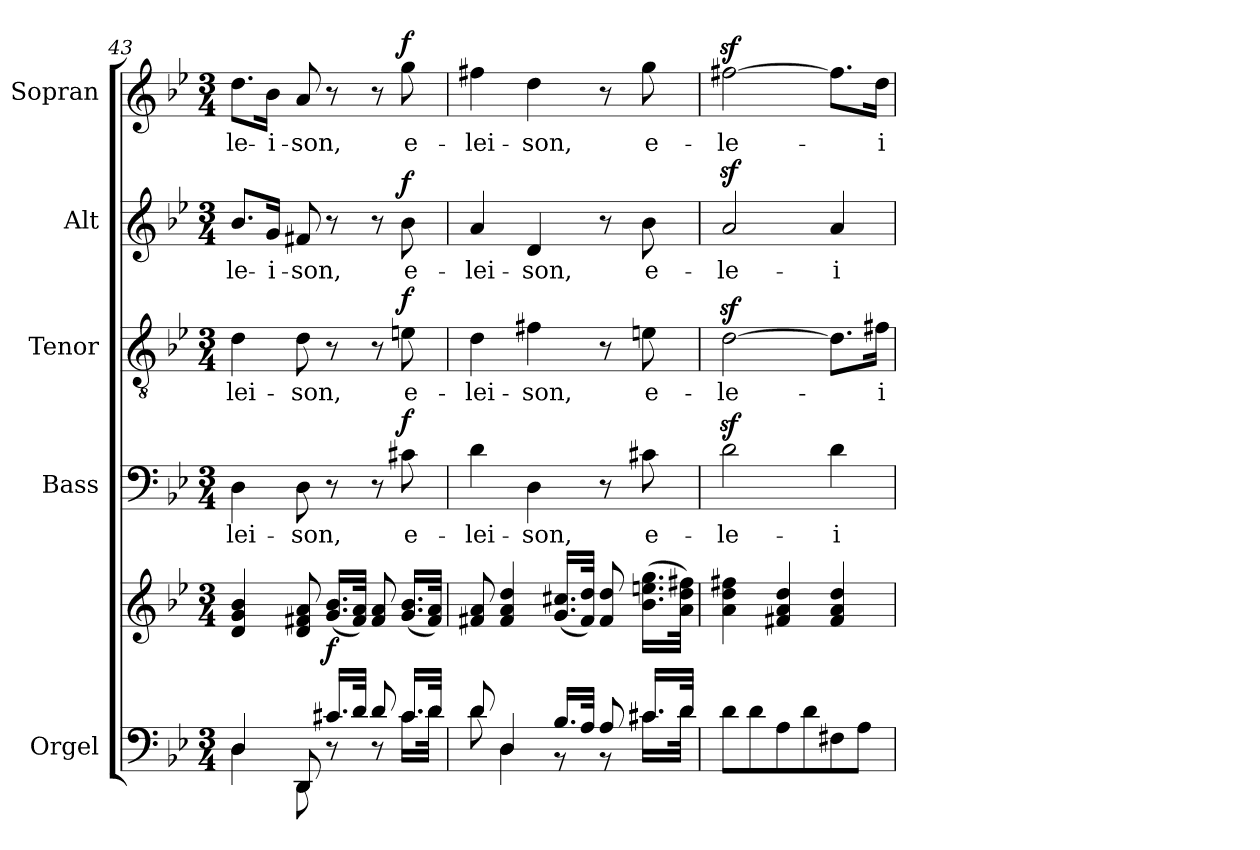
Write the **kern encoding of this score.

**kern	**kern	**dynam	**kern	**text	**dynam	**kern	**text	**dynam	**kern	**text	**dynam	**kern	**text	**dynam
*part5	*part5	*part5	*part4	*part4	*part4	*part3	*part3	*part3	*part2	*part2	*part2	*part1	*part1	*part1
*staff6	*staff5	*staff5/6	*staff4	*staff4	*staff4	*staff3	*staff3	*staff3	*staff2	*staff2	*staff2	*staff1	*staff1	*staff1
*I"Orgel	*	*	*I"Bass	*	*	*I"Tenor	*	*	*I"Alt	*	*	*I"Sopran	*	*
*I'Org.	*	*	*I'B.	*	*	*I'T.	*	*	*I'A.	*	*	*I'S.	*	*
*clefF4	*clefG2	*	*clefF4	*	*	*clefGv2	*	*	*clefG2	*	*	*clefG2	*	*
*k[b-e-]	*k[b-e-]	*	*k[b-e-]	*	*	*k[b-e-]	*	*	*k[b-e-]	*	*	*k[b-e-]	*	*
*B-:	*B-:	*	*B-:	*	*	*B-:	*	*	*B-:	*	*	*B-:	*	*
*M3/4	*M3/4	*	*M3/4	*	*	*M3/4	*	*	*M3/4	*	*	*M3/4	*	*
=43	=43	=43	=43	=43	=43	=43	=43	=43	=43	=43	=43	=43	=43	=43
*^	*	*	*	*	*	*	*	*	*	*	*	*	*	*
!	!	!	!	!	!LO:LY:b	!	!	!LO:LY:b	!	!	!LO:LY:b	!	!	!LO:LY:b	!
4D/	4D\	4d/ 4g/ 4b-/	.	4D\	-lei-	.	4d\	-lei-	.	8.b-/L	-le-	.	8.dd\L	-le-	.
!	!	!	!	!	!	!	!	!	!	!	!LO:LY:b	!	!	!LO:LY:b	!
.	.	.	.	.	.	.	.	.	.	16g/Jk	-i-	.	16b-\Jk	-i-	.
!	!	!	!	!	!LO:LY:b	!	!	!LO:LY:b	!	!	!LO:LY:b	!	!	!LO:LY:b	!
8DD/	8DD\	8d/ 8f#X/ 8a/	.	8D\	-son,	.	8d\	-son,	.	8f#X/	-son,	.	8a/	-son,	.
!	!	!	!LO:DY:b	!	!	!	!	!	!	!	!	!	!	!	!
16.c#X/LL	8rC	(<16.g/ 16.b-/LL	f	8r	.	.	8r	.	.	8r	.	.	8r	.	.
32d/JJk	.	32f#/ 32a/JJk)	.	.	.	.	.	.	.	.	.	.	.	.	.
8d/	8rC	8f#/ 8a/	.	8r	.	.	8r	.	.	8r	.	.	8r	.	.
!	!	!	!	!	!LO:LY:b	!LO:DY:a	!	!LO:LY:b	!LO:DY:a	!	!LO:LY:b	!LO:DY:a	!	!LO:LY:b	!LO:DY:a
16.c#/LL	16.c#\LL	(<16.g/ 16.b-/LL	.	8c#X\	e-	f	8en\	e-	f	8b-\	e-	f	8gg\	e-	f
32d/JJk	32d\JJk	32f#/ 32a/JJk)	.	.	.	.	.	.	.	.	.	.	.	.	.
=44	=44	=44	=44	=44	=44	=44	=44	=44	=44	=44	=44	=44	=44	=44	=44
!	!	!	!	!	!LO:LY:b	!	!	!LO:LY:b	!	!	!LO:LY:b	!	!	!LO:LY:b	!
8d/	8d\	8f#X/ 8a/	.	4d\	-lei-	.	4d\	-lei-	.	4a/	-lei-	.	4ff#X\	-lei-	.
4D/	4D\	4f#/ 4a/ 4dd/	.	.	.	.	.	.	.	.	.	.	.	.	.
!	!	!	!	!	!LO:LY:b	!	!	!LO:LY:b	!	!	!LO:LY:b	!	!	!LO:LY:b	!
.	.	.	.	4D\	-son,	.	4f#X\	-son,	.	4d/	-son,	.	4dd\	-son,	.
16.B-/LL	8rBB	(<16.g/ 16.cc#X/LL	.	.	.	.	.	.	.	.	.	.	.	.	.
32A/JJk	.	32f#/ 32dd/JJk)	.	.	.	.	.	.	.	.	.	.	.	.	.
8A/	8rBB	8f#/ 8dd/	.	8r	.	.	8r	.	.	8r	.	.	8r	.	.
!	!	!	!	!	!LO:LY:b	!	!	!LO:LY:b	!	!	!LO:LY:b	!	!	!LO:LY:b	!
16.c#X/LL	16.c#\LL	(>16.b-\ 16.een\ 16.gg\LL	.	8c#X\	e-	.	8en\	e-	.	8b-\	e-	.	8gg\	e-	.
32d/JJk	32d\JJk	32a\ 32dd\ 32ff#X\JJk)	.	.	.	.	.	.	.	.	.	.	.	.	.
=45	=45	=45	=45	=45	=45	=45	=45	=45	=45	=45	=45	=45	=45	=45	=45
!	!	!	!	!	!LO:LY:b	!	!	!LO:LY:b	!	!	!LO:LY:b	!	!	!LO:LY:b	!
*v	*v	*	*	*	*	*	*	*	*	*	*	*	*	*	*
8d\L	4a\ 4dd\ 4ff#X\	.	2dz>\	-le-	.	[2dz>\	-le-	.	2az>/	-le-	.	[2ff#Xz>\	-le-	.
8d\	.	.	.	.	.	.	.	.	.	.	.	.	.	.
8A\	4f#X/ 4a/ 4dd/	.	.	.	.	.	.	.	.	.	.	.	.	.
8d\	.	.	.	.	.	.	.	.	.	.	.	.	.	.
!	!	!	!	!LO:LY:b	!	!	!	!	!	!LO:LY:b	!	!	!	!
8F#X\	4f#/ 4a/ 4dd/	.	4d\	-i-	.	8.d\L]	.	.	4a/	-i-	.	8.ff#\L]	.	.
8A\J	.	.	.	.	.	.	.	.	.	.	.	.	.	.
!	!	!	!	!	!	!	!LO:LY:b	!	!	!	!	!	!LO:LY:b	!
.	.	.	.	.	.	16f#X\Jk	-i-	.	.	.	.	16dd\Jk	-i-	.
=	=	=	=	=	=	=	=	=	=	=	=	=	=	=
*-	*-	*-	*-	*-	*-	*-	*-	*-	*-	*-	*-	*-	*-	*-
